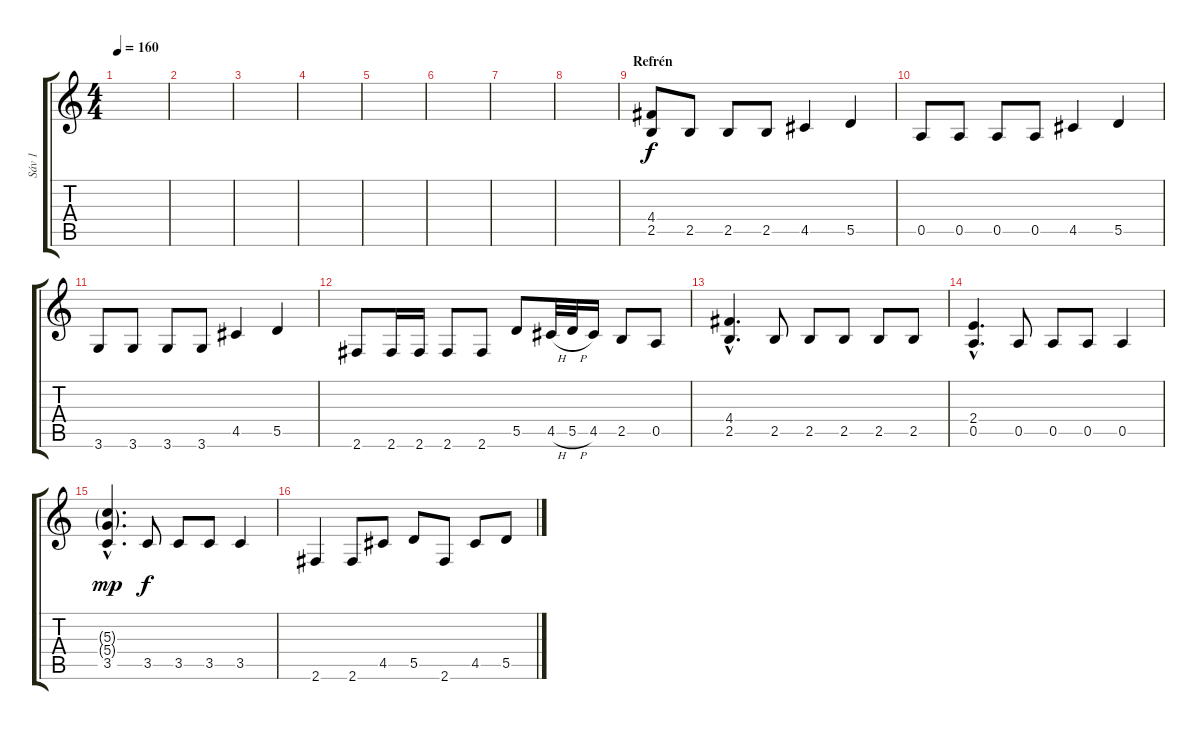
\track ("Sáv 1" "Sáv 1") {instrument distortionguitar}
\staff {score tabs}
\tuning (E4 B3 G3 D3 A2 E2) {hide}
\ts (4 4)
\tempo 160
\clef g2
\ks c
|
|
|
|
|
|
|
|
\section ("" "Refrén")
(4.4 2.5).8 2.5.8 2.5.8 2.5.8 4.5.4 5.5.4 |
0.5.8 0.5.8 0.5.8 0.5.8 4.5.4 5.5.4 |
3.6.8 3.6.8 3.6.8 3.6.8 4.5.4 5.5.4 |
2.6.8 2.6.16 2.6.16 2.6.8 2.6.8 5.5.8 4.5{h}.32 5.5{h}.32 4.5.16 2.5.8 0.5.8 |
(4.4{hac} 2.5{hac}).4{d} 2.5.8 2.5.8 2.5.8 2.5.8 2.5.8 |
(2.4{hac} 0.5{hac}).4{d} 0.5.8 0.5.8 0.5.8 0.5.4 |
(5.3{g hac} 5.4{g hac} 3.5{hac}).4{d dy mp} 3.5.8{dy f} 3.5.8 3.5.8 3.5.4 |
2.6.4 2.6.8 4.5.8 5.5.8 2.6.8 4.5.8 5.5.8
